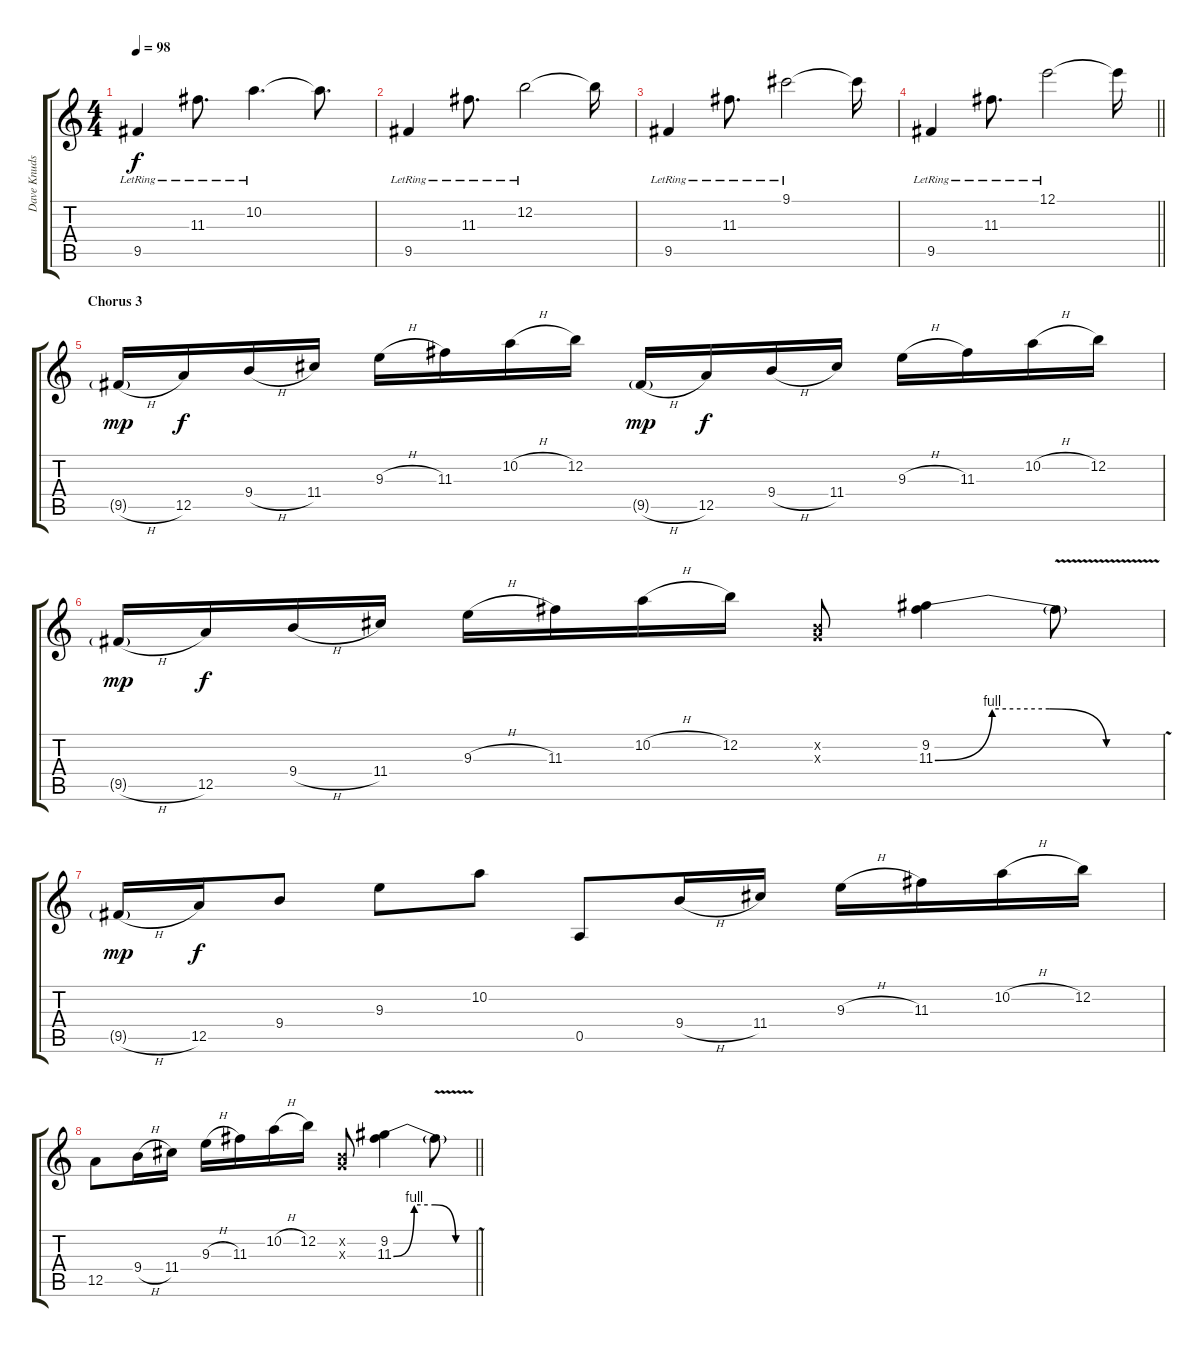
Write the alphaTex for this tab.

\track ("Dave Knudson" "Dave Knuds") {instrument electricguitarclean}
\staff {score tabs}
\tuning (E4 B3 G3 D3 A2 D2) {hide}
\ts (4 4)
\tempo 98
\clef g2
\ks c
9.5{lr}.4{dy f} 11.3{lr}.8{d} 10.2{lr}.4{d} 10.2{t}.8{d} |
9.5{lr}.4 11.3{lr}.8{d} 12.2{lr}.2 12.2{t}.16 |
9.5{lr}.4 11.3{lr}.8{d} 9.1{lr}.2 9.1{t}.16 |
\barLineRight lightlight
9.5{lr}.4 11.3{lr}.8{d} 12.1{lr}.2 12.1{t}.16 |
\section ("" "Chorus 3")
9.5{h g}.16{dy mp volume 16 instrument electricguitarclean} 12.5.16{dy f} 9.4{h}.16 11.4.16 9.3{h}.16 11.3.16 10.2{h}.16 12.2.16 9.5{h g}.16{dy mp} 12.5.16{dy f} 9.4{h}.16 11.4.16 9.3{h}.16 11.3.16 10.2{h}.16 12.2.16 |
9.5{h g}.16{dy mp} 12.5.16{dy f} 9.4{h}.16 11.4.16 9.3{h}.16 11.3.16 10.2{h}.16 12.2.16 (0.2{x} 0.3{x}).8 (9.2 11.3{be (custom 0 0 15 4 30 4 45 0 60 0)}).4 11.3{v t}.8 |
9.5{h g}.16{dy mp} 12.5.16{dy f} 9.4.8 9.3.8 10.2.8 0.5.8 9.4{h}.16 11.4.16 9.3{h}.16 11.3.16 10.2{h}.16 12.2.16 |
\barLineRight lightlight
12.5.8 9.4{h}.16 11.4.16 9.3{h}.16 11.3.16 10.2{h}.16 12.2.16 (0.2{x} 0.3{x}).8 (9.2 11.3{be (custom 0 0 15 4 30 4 45 0 60 0)}).4 11.3{v t}.8
